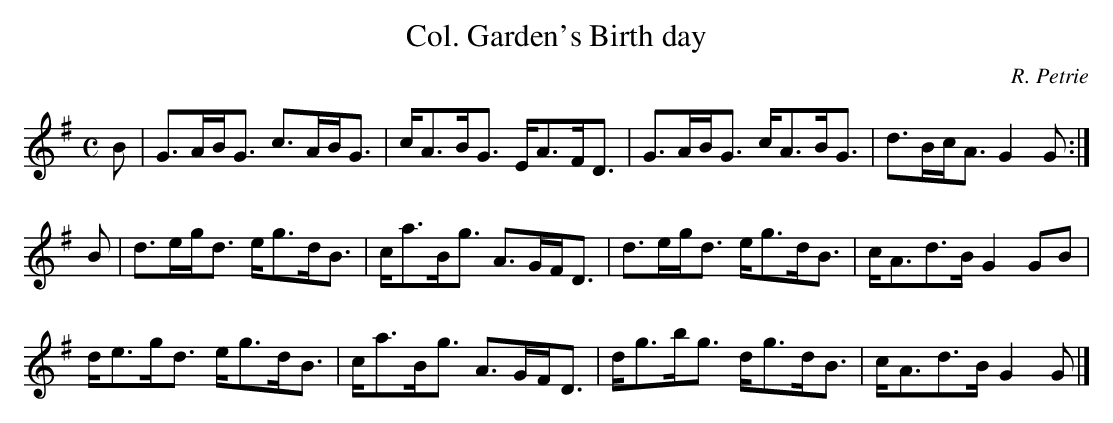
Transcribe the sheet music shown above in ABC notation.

X:1
T:Col. Garden's Birth day
C:R. Petrie
L:1/8
M:C
K:G
B|G>AB<G c>AB<G|c<AB<G E<AF<D|G>AB<G c<AB<G|d>Bc<A G2G:|
B|d>eg<d e<gd<B|c<aB<g A>GF<D|d>eg<d e<gd<B|c<Ad>B G2GB|
  d<eg<d e<gd<B|c<aB<g A>GF<D|d<gb<g d<gd<B|c<Ad>B G2G|]
